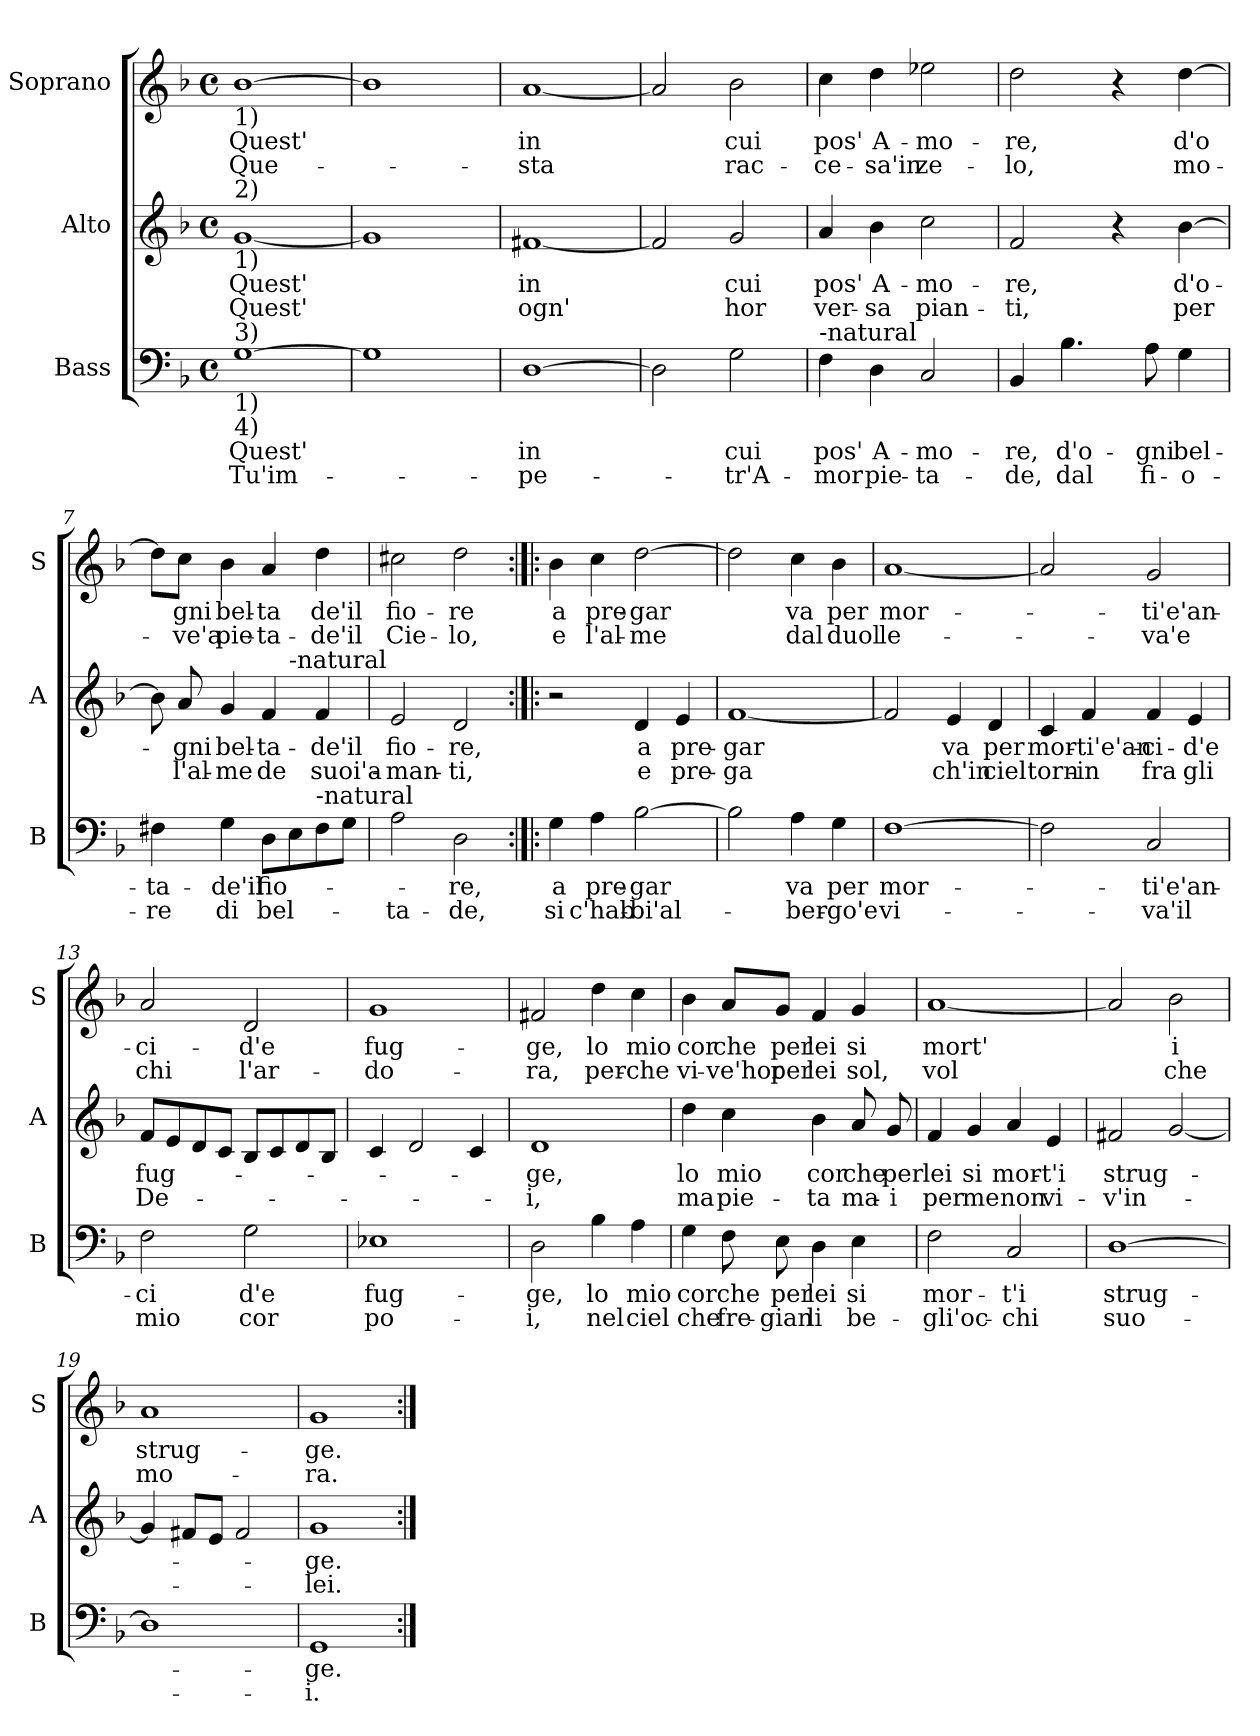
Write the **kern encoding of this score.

**kern	**text	**text	**kern	**text	**text	**kern	**text	**text
*part3	*part3	*part3	*part2	*part2	*part2	*part1	*part1	*part1
*staff3	*staff3	*staff3	*staff2	*staff2	*staff2	*staff1	*staff1	*staff1
*I"Bass	*	*	*I"Alto	*	*	*I"Soprano	*	*
*I'B	*	*	*I'A	*	*	*I'S	*	*
*clefF4	*	*	*clefG2	*	*	*clefG2	*	*
*k[b-]	*	*	*k[b-]	*	*	*k[b-]	*	*
*F:	*	*	*F:	*	*	*F:	*	*
*M4/4	*	*	*M4/4	*	*	*M4/4	*	*
*met(c)	*	*	*met(c)	*	*	*met(c)	*	*
=1	=1	=1	=1	=1	=1	=1	=1	=1
!	!	!	!	!	!	!LO:TX:b:t=1)	!	!
!	!	!	!LO:TX:a:t=2)	!	!	!	!	!
!	!	!	!LO:TX:b:t=1)	!	!	!	!	!
!LO:TX:a:t=3)	!	!	!	!	!	!	!	!
!LO:TX:b:t=1)	!	!	!	!	!	!	!	!
!LO:TX:b:t=4)	!	!	!	!	!	!	!	!
!	!LO:LY:b	!LO:LY:b	!	!LO:LY:b	!LO:LY:b	!	!LO:LY:b	!LO:LY:b
[1G	Quest'	Tu'im-	[1g	Quest'	Quest'	[1b-	Quest'	Que-
=2	=2	=2	=2	=2	=2	=2	=2	=2
1G]	.	.	1g]	.	.	1b-]	.	.
=3	=3	=3	=3	=3	=3	=3	=3	=3
!	!LO:LY:b	!LO:LY:b	!	!LO:LY:b	!LO:LY:b	!	!LO:LY:b	!LO:LY:b
[1D	in	-pe-	[1f#X	in	ogn'	[1a	in	-sta
=4	=4	=4	=4	=4	=4	=4	=4	=4
2D\]	.	.	2f#/]	.	.	2a/]	.	.
!	!LO:LY:b	!LO:LY:b	!	!LO:LY:b	!LO:LY:b	!	!LO:LY:b	!LO:LY:b
2G\	cui	-tr'A-	2g/	cui	hor	2b-\	cui	rac-
=5	=5	=5	=5	=5	=5	=5	=5	=5
!LO:TX:a:t=-natural	!	!	!	!	!	!	!	!
!	!LO:LY:b	!LO:LY:b	!	!LO:LY:b	!LO:LY:b	!	!LO:LY:b	!LO:LY:b
4F\	pos'	-mor	4a/	pos'	ver-	4cc\	pos'	-ce-
!	!LO:LY:b	!LO:LY:b	!	!LO:LY:b	!LO:LY:b	!	!LO:LY:b	!LO:LY:b
4D\	A-	pie-	4b-\	A-	-sa	4dd\	A-	-sa'in
!	!LO:LY:b	!LO:LY:b	!	!LO:LY:b	!LO:LY:b	!	!LO:LY:b	!LO:LY:b
2C/	-mo-	-ta-	2cc\	-mo-	pian-	2ee-X\	-mo-	ze-
=6	=6	=6	=6	=6	=6	=6	=6	=6
!	!LO:LY:b	!LO:LY:b	!	!LO:LY:b	!LO:LY:b	!	!LO:LY:b	!LO:LY:b
4BB-/	-re,	-de,	2f/	-re,	-ti,	2dd\	-re,	-lo,
!	!LO:LY:b	!LO:LY:b	!	!	!	!	!	!
4.B-\	d'o-	dal	.	.	.	.	.	.
.	.	.	4r	.	.	4r	.	.
!	!LO:LY:b	!LO:LY:b	!	!	!	!	!	!
8A\	-gni	fi-	.	.	.	.	.	.
!	!LO:LY:b	!LO:LY:b	!	!LO:LY:b	!LO:LY:b	!	!LO:LY:b	!LO:LY:b
4G\	bel-	-o-	[4b-\	d'o-	per	[4dd\	d'o	mo-
!!LO:LB:g=z
=7	=7	=7	=7	=7	=7	=7	=7	=7
!	!LO:LY:b	!LO:LY:b	!	!	!	!	!	!
*	*	*	*^	*	*	*	*	*
4F#X\	-ta-	-re	8b-\]	2ryy	.	.	8dd\L]	.	.
!	!	!	!	!	!LO:LY:b	!LO:LY:b	!	!LO:LY:b	!LO:LY:b
.	.	.	8a/	.	-gni	l'al-	8cc\J	gni	-ve'a
!	!LO:LY:b	!LO:LY:b	!	!	!LO:LY:b	!LO:LY:b	!	!LO:LY:b	!LO:LY:b
4G\	-de'il	di	4g/	.	bel-	-me	4b-\	bel-	pie-
!	!LO:LY:b	!LO:LY:b	!	!	!LO:LY:b	!LO:LY:b	!	!LO:LY:b	!LO:LY:b
8D\L	fio-	bel-	4f/	8ryy	-ta-	de	4a/	-ta	-ta-
!	!	!	!	!LO:TX:a:t=-natural	!	!	!	!	!
8E\	.	.	.	4.ryy	.	.	.	.	.
!LO:TX:a:t=-natural	!	!	!	!	!	!	!	!	!
!	!	!	!	!	!LO:LY:b	!LO:LY:b	!	!LO:LY:b	!LO:LY:b
8F#\	.	.	4f/	.	-de'il	suoi'a-	4dd\	de'il	-de'il
8G\J	.	.	.	.	.	.	.	.	.
=8	=8	=8	=8	=8	=8	=8	=8	=8	=8
!	!	!LO:LY:b	!	!	!LO:LY:b	!LO:LY:b	!	!LO:LY:b	!LO:LY:b
*	*	*	*v	*v	*	*	*	*	*
2A\	.	-ta-	2e/	fio-	-man-	2cc#X\	fio-	Cie-
!	!LO:LY:b	!LO:LY:b	!	!LO:LY:b	!LO:LY:b	!	!LO:LY:b	!LO:LY:b
2D\	-re,	-de,	2d/	-re,	-ti,	2dd\	-re	-lo,
=9:|!|:	=9:|!|:	=9:|!|:	=9:|!|:	=9:|!|:	=9:|!|:	=9:|!|:	=9:|!|:	=9:|!|:
!	!LO:LY:b	!LO:LY:b	!	!	!	!	!LO:LY:b	!LO:LY:b
4G\	a	si	2r	.	.	4b-\	a	e
!	!LO:LY:b	!LO:LY:b	!	!	!	!	!LO:LY:b	!LO:LY:b
4A\	pre-	c'hab-	.	.	.	4cc\	pre-	l'al-
!	!LO:LY:b	!LO:LY:b	!	!LO:LY:b	!LO:LY:b	!	!LO:LY:b	!LO:LY:b
[2B-\	-gar	-bi'al-	4d/	a	e	[2dd\	-gar	-me
!	!	!	!	!LO:LY:b	!LO:LY:b	!	!	!
.	.	.	4e/	pre-	pre-	.	.	.
=10	=10	=10	=10	=10	=10	=10	=10	=10
!	!	!	!	!LO:LY:b	!LO:LY:b	!	!	!
2B-\]	.	.	[1f	-gar	-ga	2dd\]	.	.
!	!LO:LY:b	!LO:LY:b	!	!	!	!	!LO:LY:b	!LO:LY:b
4A\	va	-ber-	.	.	.	4cc\	va	dal
!	!LO:LY:b	!LO:LY:b	!	!	!	!	!LO:LY:b	!LO:LY:b
4G\	per	-go'e	.	.	.	4b-\	per	duol
=11	=11	=11	=11	=11	=11	=11	=11	=11
!	!LO:LY:b	!LO:LY:b	!	!	!	!	!LO:LY:b	!LO:LY:b
[1F	mor-	vi-	2f/]	.	.	[1a	mor-	le-
!	!	!	!	!LO:LY:b	!LO:LY:b	!	!	!
.	.	.	4e/	va	ch'in	.	.	.
!	!	!	!	!LO:LY:b	!LO:LY:b	!	!	!
.	.	.	4d/	per	ciel	.	.	.
!!LO:PB:g=z
=12	=12	=12	=12	=12	=12	=12	=12	=12
!	!	!	!	!LO:LY:b	!LO:LY:b	!	!	!
2F\]	.	.	4c/	mor-	torn-	2a/]	.	.
!	!	!	!	!LO:LY:b	!LO:LY:b	!	!	!
.	.	.	4f/	-ti'e'an-	-in	.	.	.
!	!LO:LY:b	!LO:LY:b	!	!LO:LY:b	!LO:LY:b	!	!LO:LY:b	!LO:LY:b
2C/	-ti'e'an-	-va'il	4f/	-ci-	fra	2g/	-ti'e'an-	-va'e
!	!	!	!	!LO:LY:b	!LO:LY:b	!	!	!
.	.	.	4e/	-d'e	gli	.	.	.
=13	=13	=13	=13	=13	=13	=13	=13	=13
!	!LO:LY:b	!LO:LY:b	!	!LO:LY:b	!LO:LY:b	!	!LO:LY:b	!LO:LY:b
2F\	-ci	mio	8f/L	fug-	De-	2a/	-ci-	chi
.	.	.	8e/	.	.	.	.	.
.	.	.	8d/	.	.	.	.	.
.	.	.	8c/J	.	.	.	.	.
!	!LO:LY:b	!LO:LY:b	!	!	!	!	!LO:LY:b	!LO:LY:b
2G\	d'e	cor	8B-/L	.	.	2d/	-d'e	l'ar-
.	.	.	8c/	.	.	.	.	.
.	.	.	8d/	.	.	.	.	.
.	.	.	8B-/J	.	.	.	.	.
=14	=14	=14	=14	=14	=14	=14	=14	=14
!	!LO:LY:b	!LO:LY:b	!	!	!	!	!LO:LY:b	!LO:LY:b
1E-X	fug-	po-	4c/	.	.	1g	fug-	-do-
.	.	.	2d/	.	.	.	.	.
.	.	.	4c/	.	.	.	.	.
=15	=15	=15	=15	=15	=15	=15	=15	=15
!	!LO:LY:b	!LO:LY:b	!	!LO:LY:b	!LO:LY:b	!	!LO:LY:b	!LO:LY:b
2D\	-ge,	-i,	1d	-ge,	-i,	2f#X/	-ge,	-ra,
!	!LO:LY:b	!LO:LY:b	!	!	!	!	!LO:LY:b	!LO:LY:b
4B-\	lo	nel	.	.	.	4dd\	lo	per-
!	!LO:LY:b	!LO:LY:b	!	!	!	!	!LO:LY:b	!LO:LY:b
4A\	mio	ciel	.	.	.	4cc\	mio	-che
!!LO:LB:g=z
=16	=16	=16	=16	=16	=16	=16	=16	=16
!	!LO:LY:b	!LO:LY:b	!	!LO:LY:b	!LO:LY:b	!	!LO:LY:b	!LO:LY:b
4G\	cor	che	4dd\	lo	ma	4b-\	cor	vi-
!	!LO:LY:b	!LO:LY:b	!	!LO:LY:b	!LO:LY:b	!	!LO:LY:b	!LO:LY:b
8F\	che	fre-	4cc\	mio	pie-	8a/L	che	-ve'hor
!	!LO:LY:b	!LO:LY:b	!	!	!	!	!LO:LY:b	!LO:LY:b
8E\	per	-gian	.	.	.	8g/J	per	per
!	!LO:LY:b	!LO:LY:b	!	!LO:LY:b	!LO:LY:b	!	!LO:LY:b	!LO:LY:b
4D\	lei	li	4b-\	cor	-ta	4f/	lei	lei
!	!LO:LY:b	!LO:LY:b	!	!LO:LY:b	!LO:LY:b	!	!LO:LY:b	!LO:LY:b
4E\	si	be-	8a/	che	ma-	4g/	si	sol,
!	!	!	!	!LO:LY:b	!LO:LY:b	!	!	!
.	.	.	8g/	per	-i	.	.	.
=17	=17	=17	=17	=17	=17	=17	=17	=17
!	!LO:LY:b	!LO:LY:b	!	!LO:LY:b	!LO:LY:b	!	!LO:LY:b	!LO:LY:b
2F\	mor-	-gli'oc-	4f/	lei	per	[1a	mort'	vol
!	!	!	!	!LO:LY:b	!LO:LY:b	!	!	!
.	.	.	4g/	si	me	.	.	.
!	!LO:LY:b	!LO:LY:b	!	!LO:LY:b	!LO:LY:b	!	!	!
2C/	-t'i	-chi	4a/	mor-	non	.	.	.
!	!	!	!	!LO:LY:b	!LO:LY:b	!	!	!
.	.	.	4e/	-t'i	vi-	.	.	.
=18	=18	=18	=18	=18	=18	=18	=18	=18
!	!LO:LY:b	!LO:LY:b	!	!LO:LY:b	!LO:LY:b	!	!	!
[1D	strug-	suo-	2f#X/	strug-	-v'in-	2a/]	.	.
!	!	!	!	!	!	!	!LO:LY:b	!LO:LY:b
.	.	.	[2g/	.	.	2b-\	i	che
=19	=19	=19	=19	=19	=19	=19	=19	=19
!	!	!	!	!	!	!	!LO:LY:b	!LO:LY:b
1D]	.	.	4g/]	.	.	1a	strug-	mo-
.	.	.	8f#X/L	.	.	.	.	.
.	.	.	8e/J	.	.	.	.	.
.	.	.	2f#/	.	.	.	.	.
=20	=20	=20	=20	=20	=20	=20	=20	=20
!	!LO:LY:b	!LO:LY:b	!	!LO:LY:b	!LO:LY:b	!	!LO:LY:b	!LO:LY:b
1GG	-ge.	-i.	1g	-ge.	-lei.	1g	-ge.	-ra.
=:|!	=:|!	=:|!	=:|!	=:|!	=:|!	=:|!	=:|!	=:|!
*-	*-	*-	*-	*-	*-	*-	*-	*-
